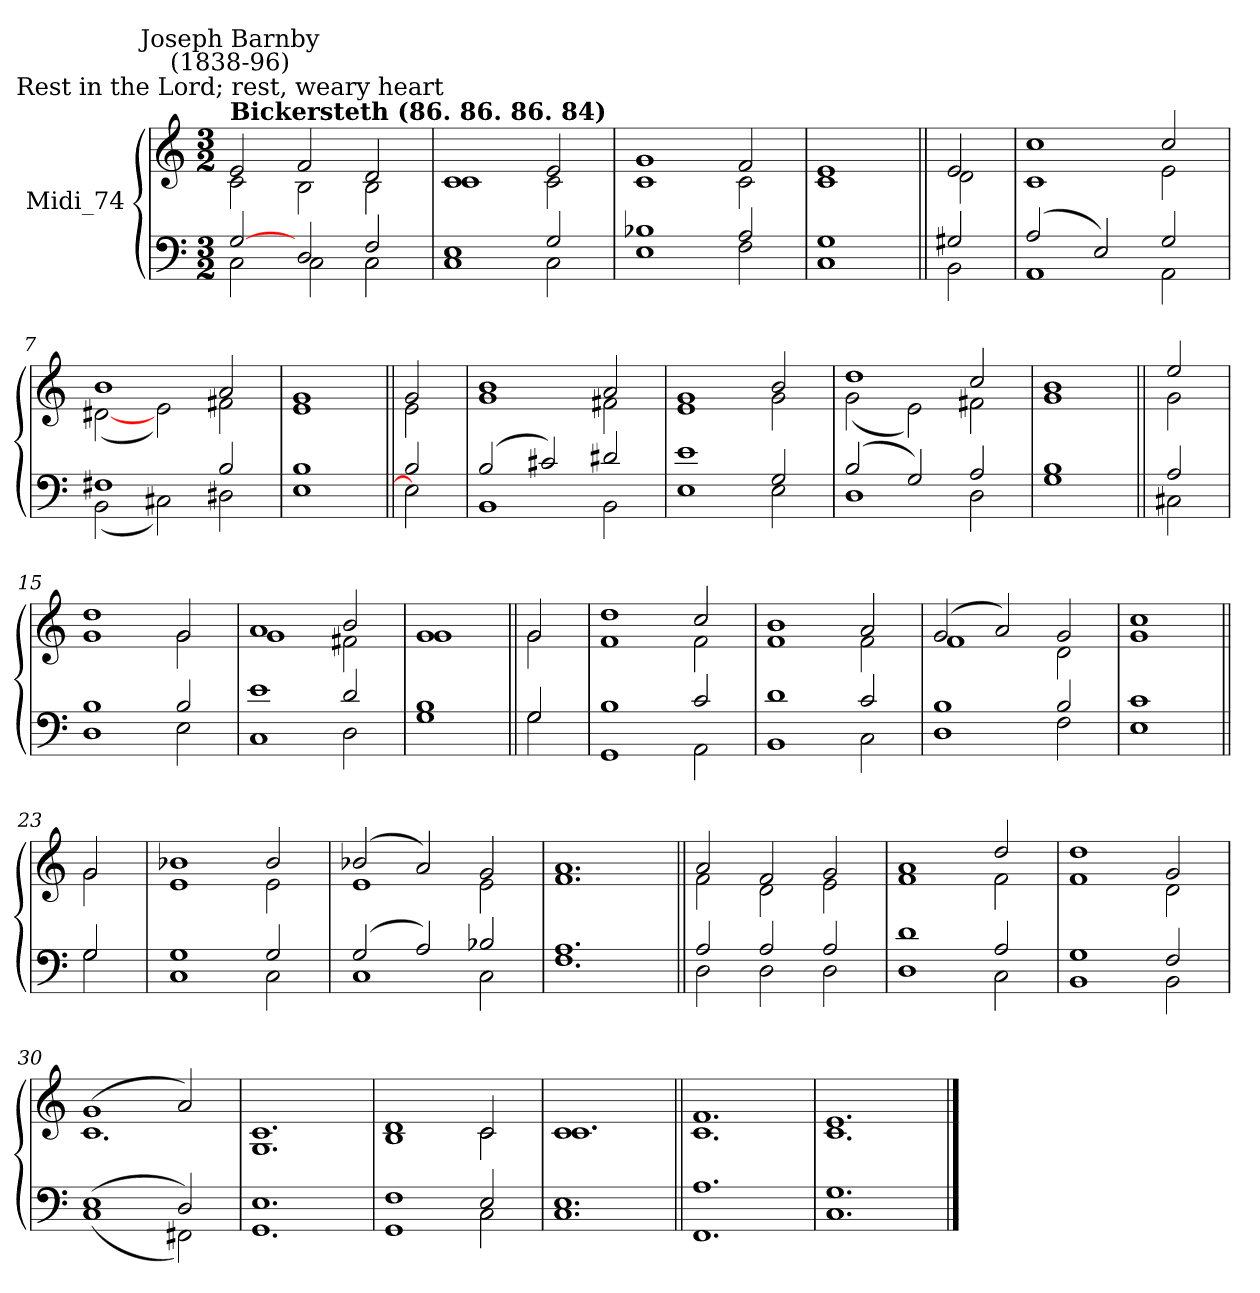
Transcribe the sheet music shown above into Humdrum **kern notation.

**kern	**kern
*part2	*part1
*staff2	*staff1
*I"Midi_74	*I"Midi_74
*clefF4	*clefG2
*k[]	*k[]
*C:	*C:
*M3/2	*M3/2
=1	=1
*^	*^
!	!	!LO:TX:a:B:t=Bickersteth (86. 86. 86. 84)	!
!	!	!LO:TX:a:cj:t=Rest in the Lord; rest, weary heart	!
!	!	!LO:TX:a:cj:t=Joseph Barnby\n(1838-96)	!
[2G/	2C\	2e/	2c\
2D/	2C\	2f/	2B\
2F/	2C\	2d/	2B\
=2	=2	=2	=2
1E/	1C\	1c/	1c\
2G/	2C\	2e/	2c\
=3	=3	=3	=3
1B-X/	1E\	1g/	1c\
2A/	2F\	2f/	2c\
=4	=4	=4	=4
1G/	1C\	1e/	1c\
=5||	=5||	=5||	=5||
2G#X/	2BB\	2e/	2d\
=6	=6	=6	=6
(2A/	1AA\	1cc/	1c\
2E/)	.	.	.
2G/	2AA\	2cc/	2e\
=7	=7	=7	=7
1F#X/	(<2BB\	1b/	(<[2d#X\
.	2C#X\)	.	2e\)
2B/	2D#X\	2a/	2f#X\
=8	=8	=8	=8
1B/	1E\	1g/	1e\
=9||	=9||	=9||	=9||
2B/	2E\]	2g/	2e\
=10	=10	=10	=10
(>2B/	1BB\	1b/	1g\
2c#X/)	.	.	.
2d#X/	2BB\	2a/	2f#X\
=11	=11	=11	=11
1e/	1E\	1g/	1e\
2G/	2E\	2b/	2g\
!!LO:LB:g=z	!!
=12	=12	=12	=12
(>2B/	1D\	1dd/	(<2g\
2G/)	.	.	2e\)
2A/	2D\	2cc/	2f#X\
=13	=13	=13	=13
1B/	1G\	1b/	1g\
=14||	=14||	=14||	=14||
2A/	2C#X\	2ee/	2g\
=15	=15	=15	=15
1B/	1D\	1dd/	1g\
2B/	2E\	2g/	2g\
=16	=16	=16	=16
1e/	1C\	1a/	1g\
2d/	2D\	2b/	2f#X\
=17	=17	=17	=17
1B/	1G\	1g/	1g\
=18||	=18||	=18||	=18||
2G/	2G\	2g/	2g\
=19	=19	=19	=19
1B/	1GG\	1dd/	1f\
2c/	2AA\	2cc/	2f\
=20	=20	=20	=20
1d/	1BB\	1b/	1f\
2c/	2C\	2a/	2f\
=21	=21	=21	=21
1B/	1D\	(>2g/	1f\
.	.	2a/)	.
2B/	2F\	2g/	2d\
=22	=22	=22	=22
1c/	1E\	1cc/	1g\
=23||	=23||	=23||	=23||
2G/	2G\	2g/	2g\
=24	=24	=24	=24
1G/	1C\	1b-X/	1e\
2G/	2C\	2b-/	2e\
!!LO:LB:g=z	!!
=25	=25	=25	=25
(>2G/	1C\	(>2b-X/	1e\
2A/)	.	2a/)	.
2B-X/	2C\	2g/	2e\
=26	=26	=26	=26
1.A/	1.F\	1.a/	1.f\
=27||	=27||	=27||	=27||
2A/	2D\	2a/	2f\
2A/	2D\	2f/	2d\
2A/	2D\	2g/	2e\
=28	=28	=28	=28
1d/	1D\	1a/	1f\
2A/	2C\	2dd/	2f\
=29	=29	=29	=29
1G/	1BB\	1dd/	1f\
2F/	2BB\	2g/	2d\
=30	=30	=30	=30
(>1E/	(1C\	(>1g/	1.c\
2D/)	2FF#X\)	2a/)	.
=31	=31	=31	=31
1.E/	1.GG\	1.c/	1.G\
=32	=32	=32	=32
1F/	1GG\	1d/	1B\
2E/	2C\	2c/	2c\
=33	=33	=33	=33
1.E/	1.C\	1.c/	1.c\
=34||	=34||	=34||	=34||
1.A/	1.FF\	1.f/	1.c\
=35	=35	=35	=35
1.G/	1.C\	1.e/	1.c\
*v	*v	*	*
*	*v	*v
==	==
*-	*-
